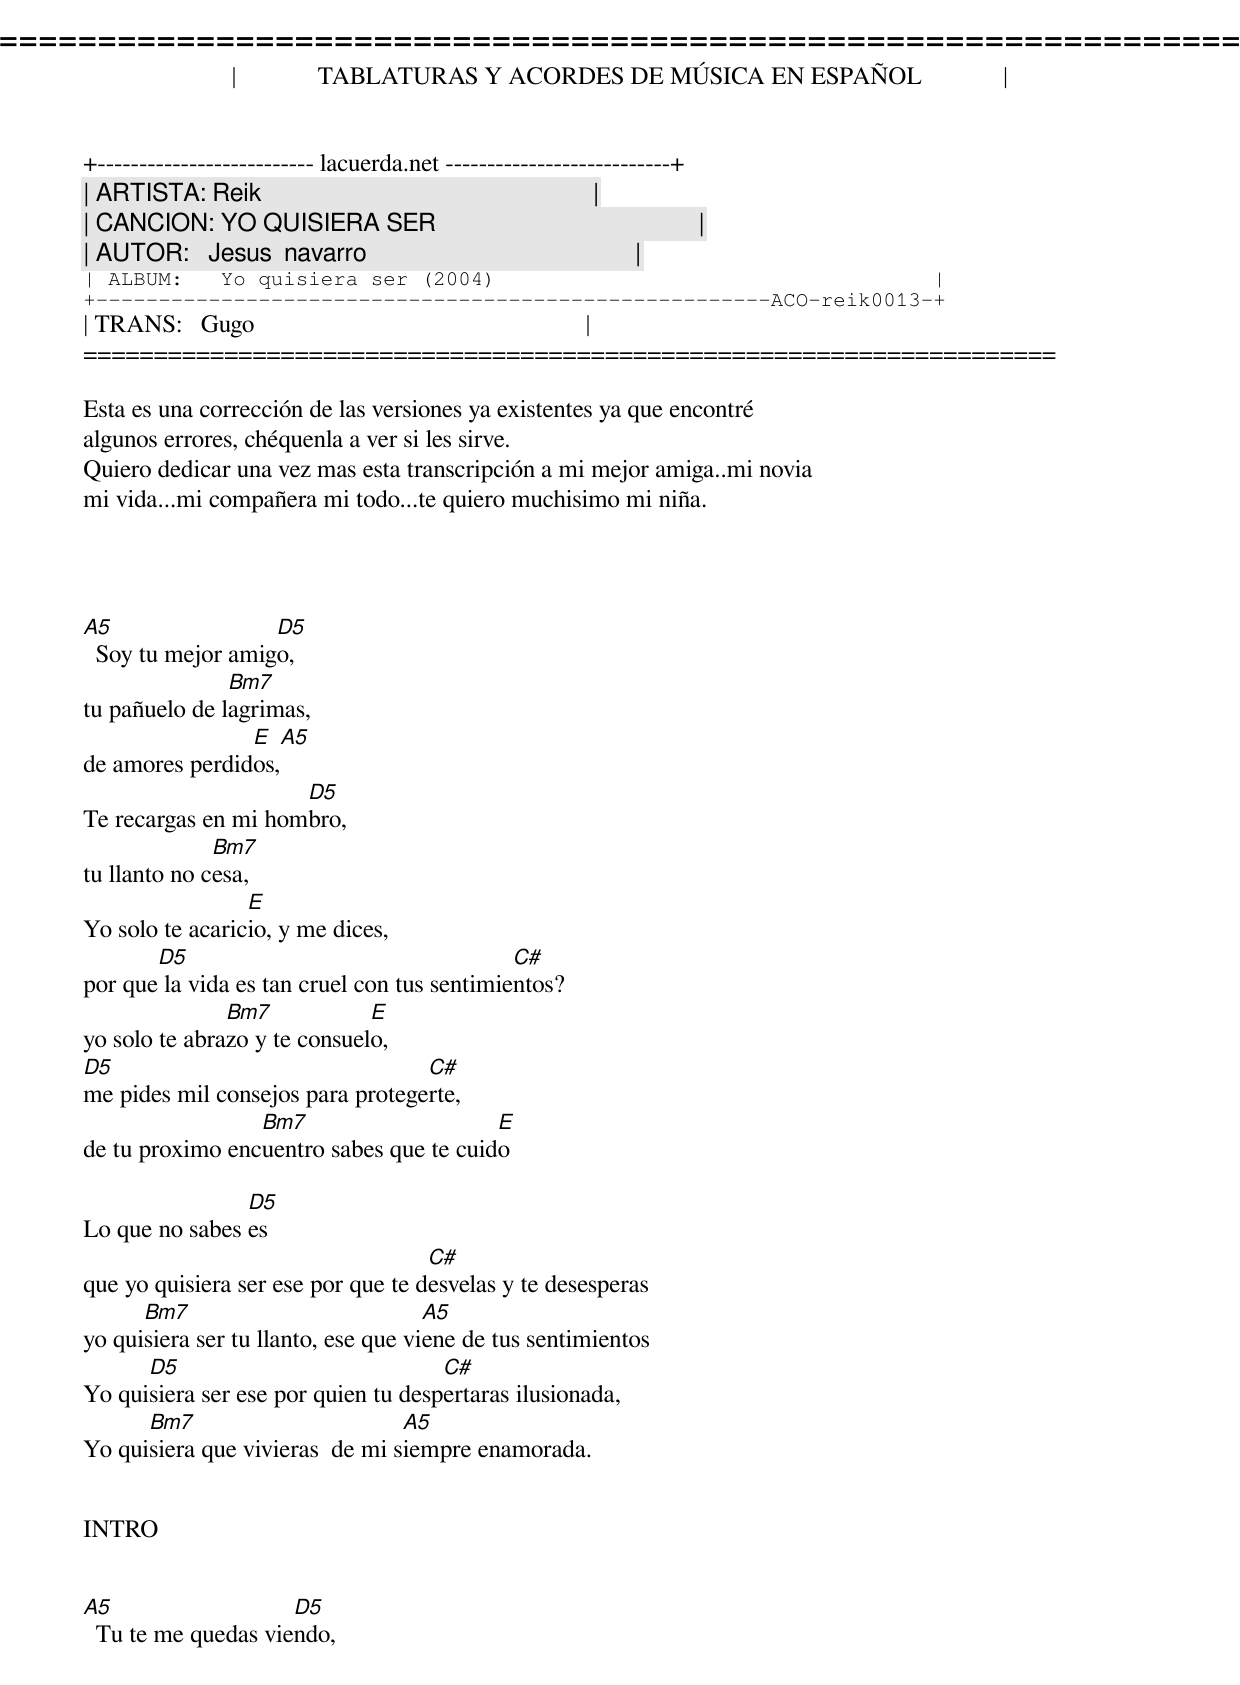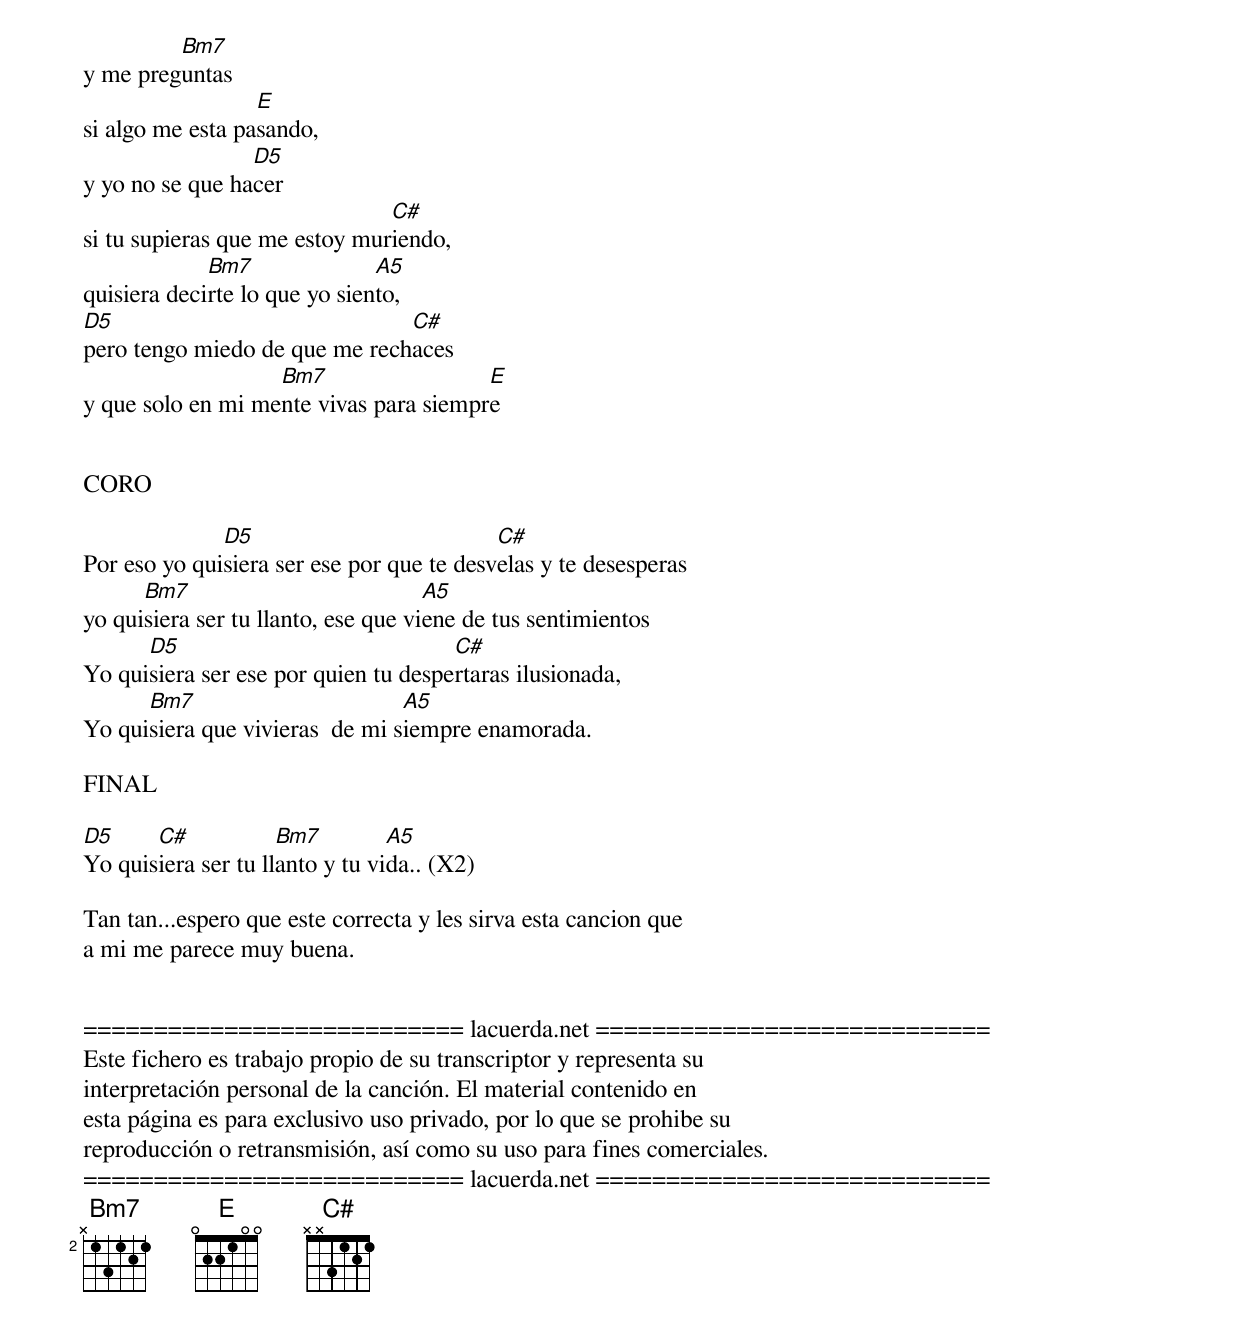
=====================================================================
|             TABLATURAS Y ACORDES DE MÚSICA EN ESPAÑOL             |
+-------------------------- lacuerda.net ---------------------------+
| ARTISTA: Reik                                                     |
| CANCION: YO QUISIERA SER                                          |
| AUTOR:   Jesus  navarro                                           |
| ALBUM:   Yo quisiera ser (2004)                                   |
+------------------------------------------------------ACO-reik0013-+
| TRANS:   Gugo                                                     |
=====================================================================

Esta es una corrección de las versiones ya existentes ya que encontré
algunos errores, chéquenla a ver si les sirve.
Quiero dedicar una vez mas esta transcripción a mi mejor amiga..mi novia
mi vida...mi compañera mi todo...te quiero muchisimo mi niña.




A5                 D5
  Soy tu mejor amigo,
               Bm7
tu pañuelo de lagrimas,
                E     A5
de amores perdidos,
                     D5
Te recargas en mi hombro,
              Bm7
tu llanto no cesa,
                 E
Yo solo te acaricio, y me dices,
       D5                                    C#
por que la vida es tan cruel con tus sentimientos?
               Bm7            E
yo solo te abrazo y te consuelo,
D5                                C#
me pides mil consejos para protegerte,
                 Bm7                     E
de tu proximo encuentro sabes que te cuido

                D5
Lo que no sabes es
                                    C#
que yo quisiera ser ese por que te desvelas y te desesperas
      Bm7                            A5
yo quisiera ser tu llanto, ese que viene de tus sentimientos
      D5                             C#
Yo quisiera ser ese por quien tu despertaras ilusionada,
      Bm7                        A5
Yo quisiera que vivieras  de mi siempre enamorada.


INTRO


A5                   D5
  Tu te me quedas viendo,
         Bm7
y me preguntas
                  E
si algo me esta pasando,
                 D5
y yo no se que hacer
                               C#
si tu supieras que me estoy muriendo,
             Bm7               A5
quisiera decirte lo que yo siento,
D5                             C#
pero tengo miedo de que me rechaces
                   Bm7                  E
y que solo en mi mente vivas para siempre


CORO

              D5                           C#
Por eso yo quisiera ser ese por que te desvelas y te desesperas
      Bm7                            A5
yo quisiera ser tu llanto, ese que viene de tus sentimientos
      D5                              C#
Yo quisiera ser ese por quien tu despertaras ilusionada,
      Bm7                        A5
Yo quisiera que vivieras  de mi siempre enamorada.

FINAL

D5     C#            Bm7         A5
Yo quisiera ser tu llanto y tu vida.. (X2)

Tan tan...espero que este correcta y les sirva esta cancion que
a mi me parece muy buena.


=========================== lacuerda.net ============================
Este fichero es trabajo propio de su transcriptor y representa su
interpretación personal de la canción. El material contenido en
esta página es para exclusivo uso privado, por lo que se prohibe su
reproducción o retransmisión, así como su uso para fines comerciales.
=========================== lacuerda.net ============================
